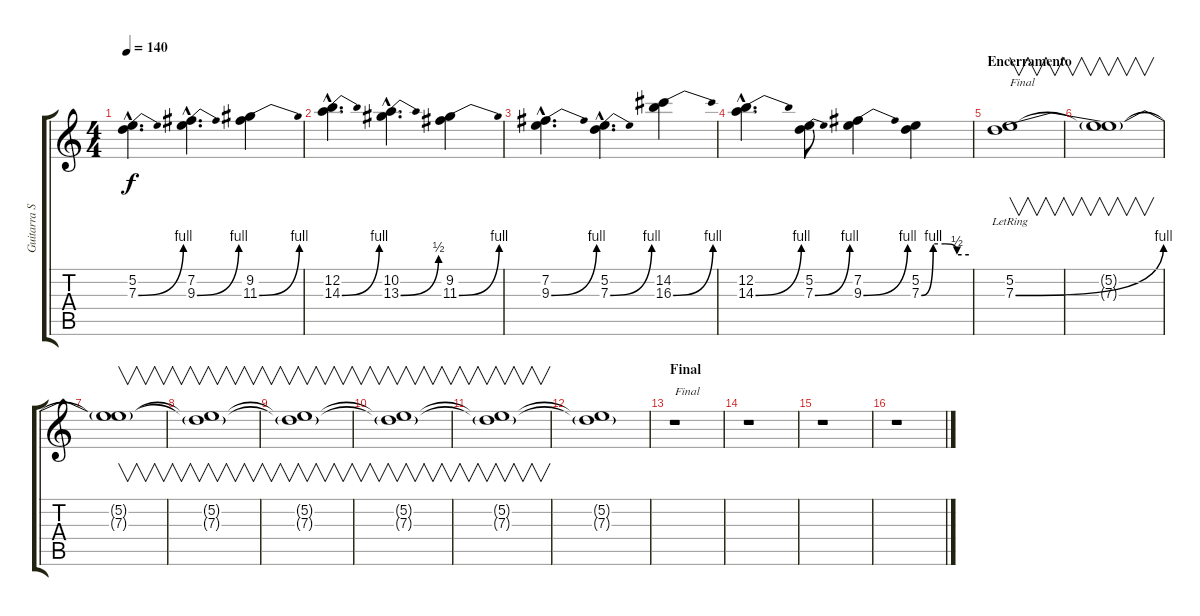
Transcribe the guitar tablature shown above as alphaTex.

\track ("Guitarra Solo" "Guitarra S") {instrument distortionguitar}
\staff {score tabs}
\tuning (E4 B3 G3 D3 A2 E2) {hide}
\ts (4 4)
\tempo 140
\clef g2
\ks c
(5.2{hac} 7.3{be (bend 0 0 60 4) hac}).4{d dy f} (7.2{hac} 9.3{be (bend 0 0 60 4) hac}).4{d} (9.2 11.3{be (bend 0 0 60 4)}).4 |
(12.2{hac} 14.3{be (bend 0 0 60 4) hac}).4{d} (10.2{hac} 13.3{be (bend 0 0 60 2) hac}).4{d} (9.2 11.3{be (bend 0 0 60 4)}).4 |
(7.2{hac} 9.3{be (bend 0 0 60 4) hac}).4{d} (5.2{hac} 7.3{be (bend 0 0 60 4) hac}).4{d} (14.2 16.3{be (bend 0 0 60 4)}).4 |
(12.2{hac} 14.3{be (bend 0 0 60 4) hac}).4{d} (5.2 7.3{be (bend 0 0 60 4)}).8 (7.2 9.3{be (bend 0 0 60 4)}).4 (5.2 7.3{be (custom 0 0 15 4 30 4 45 2 60 2)}).4 |
\section ("" "Encerramento")
(5.2{lr} 7.3{be (bend 0 0 60 4)}).1{v txt "Final" volume 10} |
(5.2{t} 7.3{t}).1{v} |
(5.2{t} 7.3{t}).1{v volume 7} |
(5.2{t} 7.3{t}).1{v} |
(5.2{t} 7.3{t}).1{v volume 4} |
(5.2{t} 7.3{t}).1{v} |
(5.2{t} 7.3{t}).1{v volume 0} |
(5.2{t} 7.3{t}).1 |
\section ("" "Final")
r.1{txt "Final"} |
r.1 |
r.1 |
r.1
